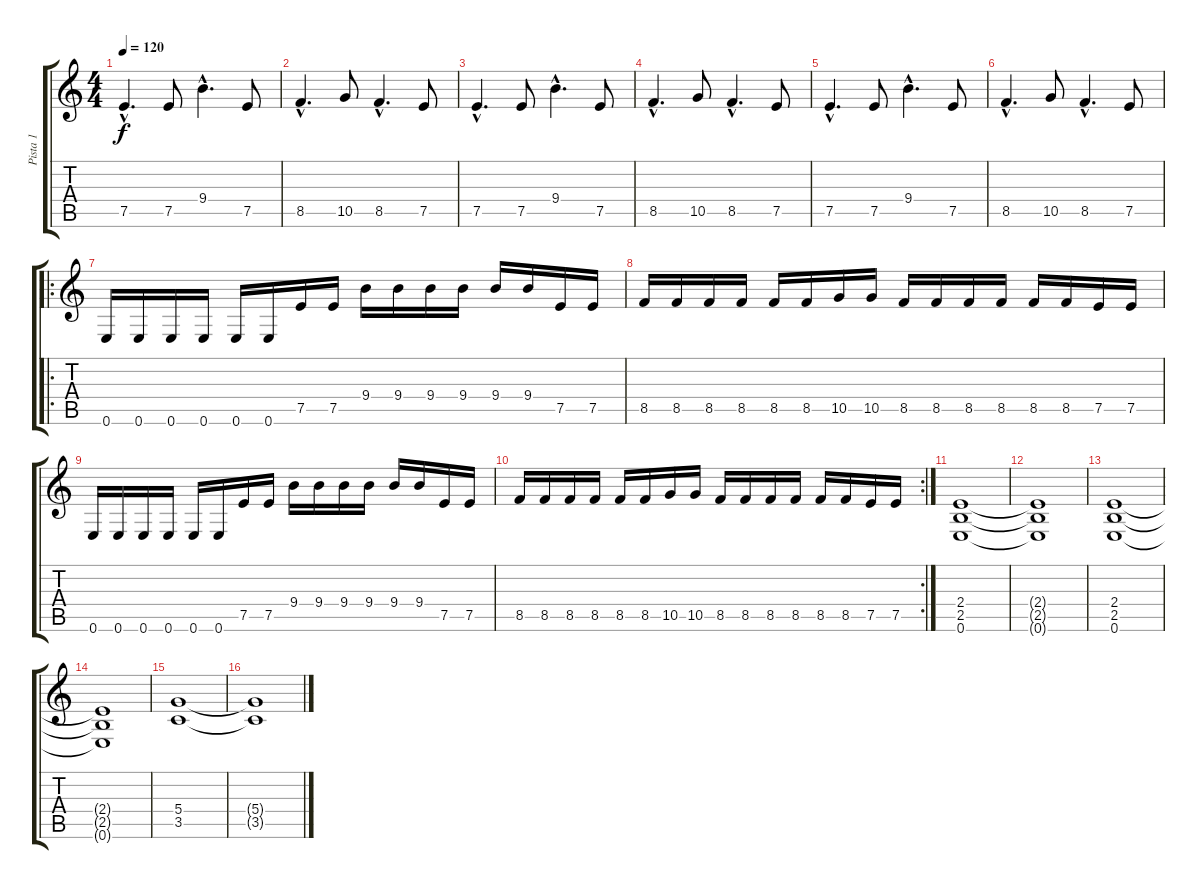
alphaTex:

\track ("Pista 1" "Pista 1") {instrument distortionguitar}
\staff {score tabs}
\tuning (E4 B3 G3 D3 A2 E2) {hide}
\ts (4 4)
\tempo 120
\clef g2
\ks c
7.5{hac}.4{d dy f} 7.5.8 9.4{hac}.4{d} 7.5.8 |
8.5{hac}.4{d} 10.5.8 8.5{hac}.4{d} 7.5.8 |
7.5{hac}.4{d} 7.5.8 9.4{hac}.4{d} 7.5.8 |
8.5{hac}.4{d} 10.5.8 8.5{hac}.4{d} 7.5.8 |
7.5{hac}.4{d} 7.5.8 9.4{hac}.4{d} 7.5.8 |
8.5{hac}.4{d} 10.5.8 8.5{hac}.4{d} 7.5.8 |
\ro
0.6.16 0.6.16 0.6.16 0.6.16 0.6.16 0.6.16 7.5.16 7.5.16 9.4.16 9.4.16 9.4.16 9.4.16 9.4.16 9.4.16 7.5.16 7.5.16 |
8.5.16 8.5.16 8.5.16 8.5.16 8.5.16 8.5.16 10.5.16 10.5.16 8.5.16 8.5.16 8.5.16 8.5.16 8.5.16 8.5.16 7.5.16 7.5.16 |
0.6.16 0.6.16 0.6.16 0.6.16 0.6.16 0.6.16 7.5.16 7.5.16 9.4.16 9.4.16 9.4.16 9.4.16 9.4.16 9.4.16 7.5.16 7.5.16 |
\rc 2
8.5.16 8.5.16 8.5.16 8.5.16 8.5.16 8.5.16 10.5.16 10.5.16 8.5.16 8.5.16 8.5.16 8.5.16 8.5.16 8.5.16 7.5.16 7.5.16 |
(2.4 2.5 0.6).1 |
(2.4{t} 2.5{t} 0.6{t}).1 |
(2.4 2.5 0.6).1 |
(2.4{t} 2.5{t} 0.6{t}).1 |
(5.4 3.5).1 |
(5.4{t} 3.5{t}).1
